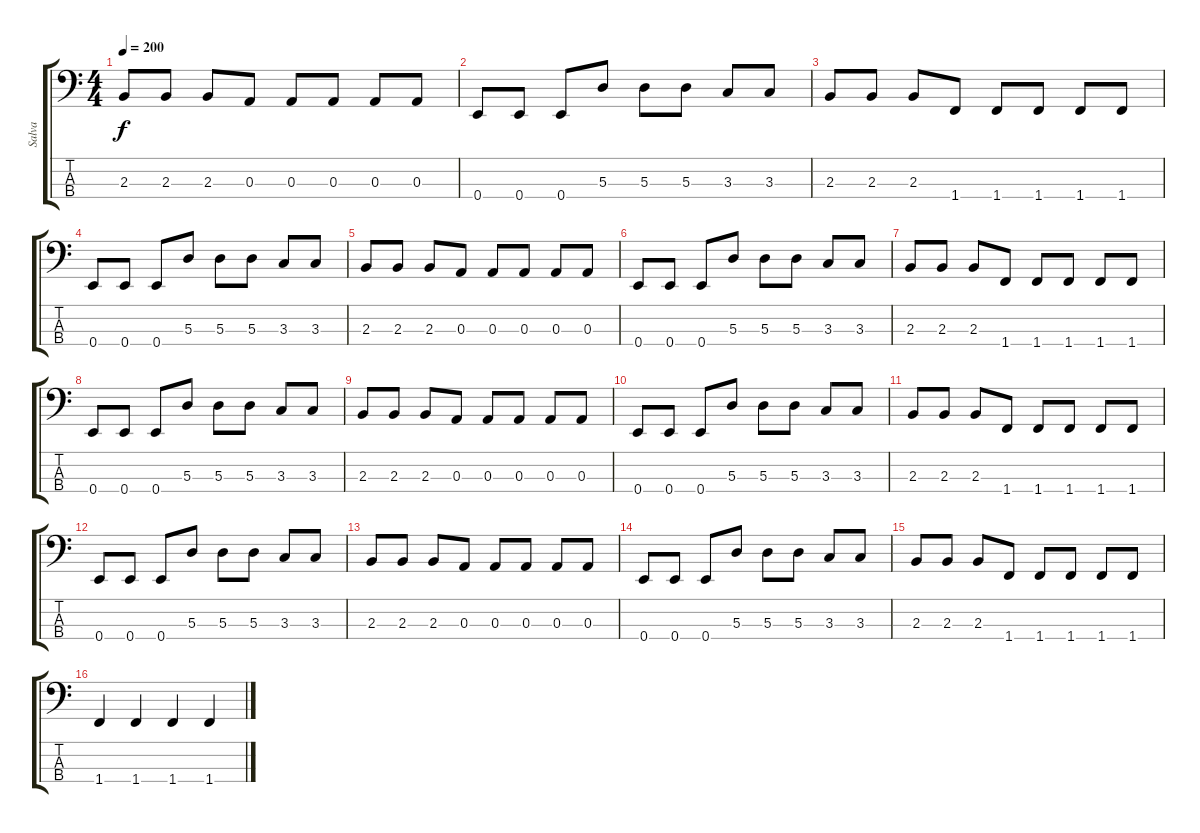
\track ("Salva" "Salva") {instrument electricbassfinger}
\staff {score tabs}
\tuning (G2 D2 A1 E1) {hide}
\ts (4 4)
\tempo 200
\clef f4
\ks c
2.3.8{dy f} 2.3.8 2.3.8 0.3.8 0.3.8 0.3.8 0.3.8 0.3.8 |
0.4.8 0.4.8 0.4.8 5.3.8 5.3.8 5.3.8 3.3.8 3.3.8 |
2.3.8 2.3.8 2.3.8 1.4.8 1.4.8 1.4.8 1.4.8 1.4.8 |
0.4.8 0.4.8 0.4.8 5.3.8 5.3.8 5.3.8 3.3.8 3.3.8 |
2.3.8 2.3.8 2.3.8 0.3.8 0.3.8 0.3.8 0.3.8 0.3.8 |
0.4.8 0.4.8 0.4.8 5.3.8 5.3.8 5.3.8 3.3.8 3.3.8 |
2.3.8 2.3.8 2.3.8 1.4.8 1.4.8 1.4.8 1.4.8 1.4.8 |
0.4.8 0.4.8 0.4.8 5.3.8 5.3.8 5.3.8 3.3.8 3.3.8 |
2.3.8 2.3.8 2.3.8 0.3.8 0.3.8 0.3.8 0.3.8 0.3.8 |
0.4.8 0.4.8 0.4.8 5.3.8 5.3.8 5.3.8 3.3.8 3.3.8 |
2.3.8 2.3.8 2.3.8 1.4.8 1.4.8 1.4.8 1.4.8 1.4.8 |
0.4.8 0.4.8 0.4.8 5.3.8 5.3.8 5.3.8 3.3.8 3.3.8 |
2.3.8 2.3.8 2.3.8 0.3.8 0.3.8 0.3.8 0.3.8 0.3.8 |
0.4.8 0.4.8 0.4.8 5.3.8 5.3.8 5.3.8 3.3.8 3.3.8 |
2.3.8 2.3.8 2.3.8 1.4.8 1.4.8 1.4.8 1.4.8 1.4.8 |
1.4.4 1.4.4 1.4.4 1.4.4
